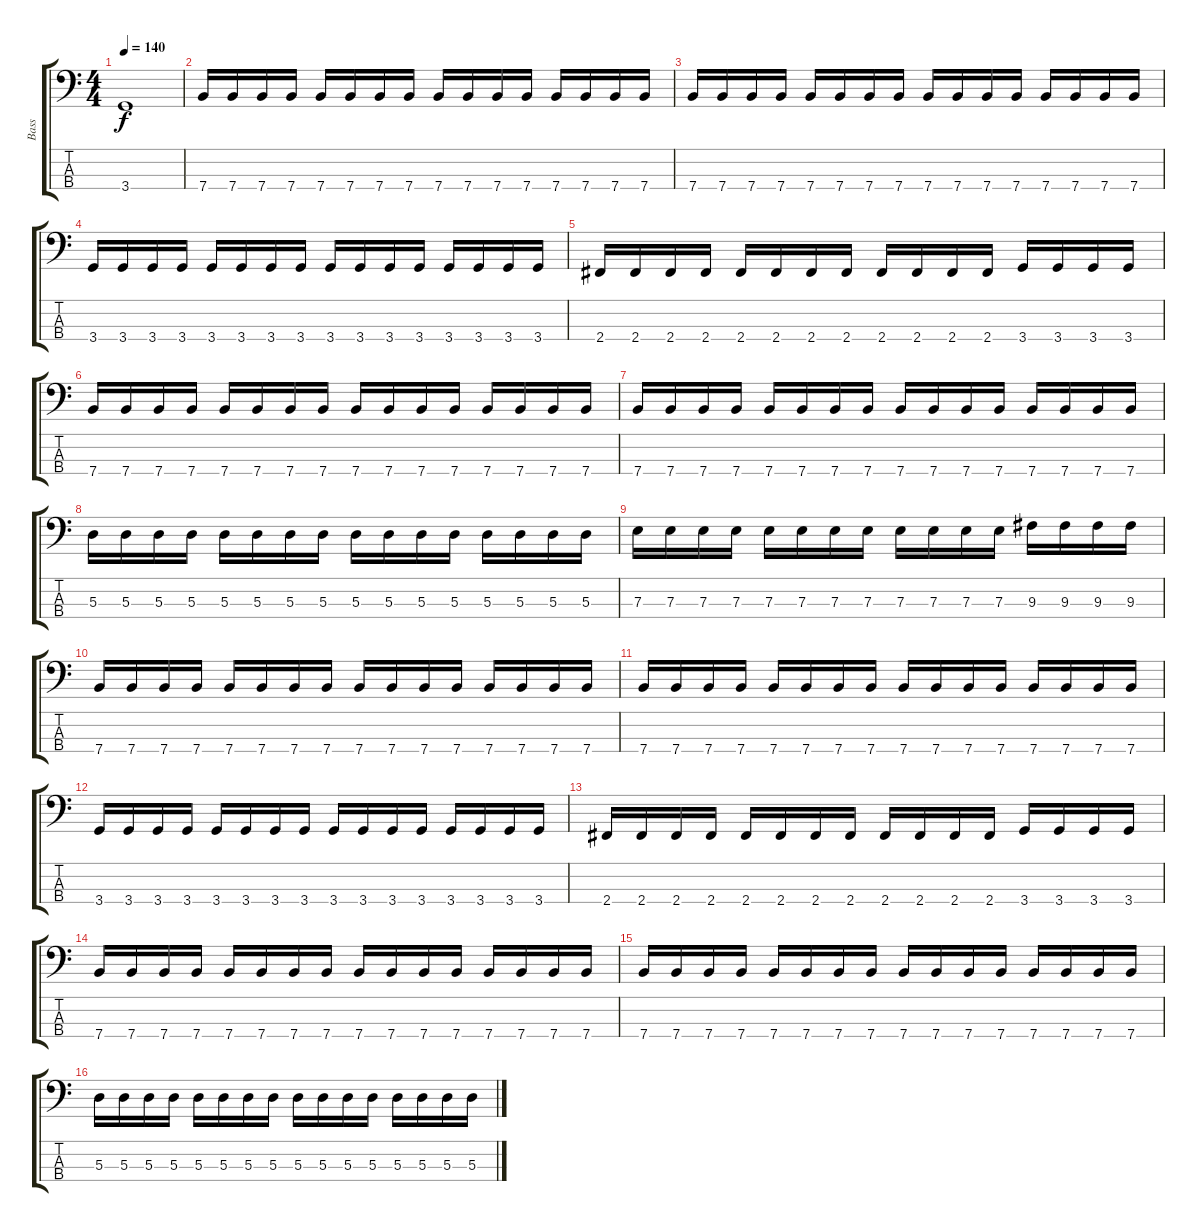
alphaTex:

\track ("Bass" "Bass") {instrument electricbasspick}
\staff {score tabs}
\tuning (G2 D2 A1 E1) {hide}
\ts (4 4)
\tempo 140
\clef f4
\ks c
3.4.1{dy f} |
7.4.16 7.4.16 7.4.16 7.4.16 7.4.16 7.4.16 7.4.16 7.4.16 7.4.16 7.4.16 7.4.16 7.4.16 7.4.16 7.4.16 7.4.16 7.4.16 |
7.4.16 7.4.16 7.4.16 7.4.16 7.4.16 7.4.16 7.4.16 7.4.16 7.4.16 7.4.16 7.4.16 7.4.16 7.4.16 7.4.16 7.4.16 7.4.16 |
3.4.16 3.4.16 3.4.16 3.4.16 3.4.16 3.4.16 3.4.16 3.4.16 3.4.16 3.4.16 3.4.16 3.4.16 3.4.16 3.4.16 3.4.16 3.4.16 |
2.4.16 2.4.16 2.4.16 2.4.16 2.4.16 2.4.16 2.4.16 2.4.16 2.4.16 2.4.16 2.4.16 2.4.16 3.4.16 3.4.16 3.4.16 3.4.16 |
7.4.16 7.4.16 7.4.16 7.4.16 7.4.16 7.4.16 7.4.16 7.4.16 7.4.16 7.4.16 7.4.16 7.4.16 7.4.16 7.4.16 7.4.16 7.4.16 |
7.4.16 7.4.16 7.4.16 7.4.16 7.4.16 7.4.16 7.4.16 7.4.16 7.4.16 7.4.16 7.4.16 7.4.16 7.4.16 7.4.16 7.4.16 7.4.16 |
5.3.16 5.3.16 5.3.16 5.3.16 5.3.16 5.3.16 5.3.16 5.3.16 5.3.16 5.3.16 5.3.16 5.3.16 5.3.16 5.3.16 5.3.16 5.3.16 |
7.3.16 7.3.16 7.3.16 7.3.16 7.3.16 7.3.16 7.3.16 7.3.16 7.3.16 7.3.16 7.3.16 7.3.16 9.3.16 9.3.16 9.3.16 9.3.16 |
7.4.16 7.4.16 7.4.16 7.4.16 7.4.16 7.4.16 7.4.16 7.4.16 7.4.16 7.4.16 7.4.16 7.4.16 7.4.16 7.4.16 7.4.16 7.4.16 |
7.4.16 7.4.16 7.4.16 7.4.16 7.4.16 7.4.16 7.4.16 7.4.16 7.4.16 7.4.16 7.4.16 7.4.16 7.4.16 7.4.16 7.4.16 7.4.16 |
3.4.16 3.4.16 3.4.16 3.4.16 3.4.16 3.4.16 3.4.16 3.4.16 3.4.16 3.4.16 3.4.16 3.4.16 3.4.16 3.4.16 3.4.16 3.4.16 |
2.4.16 2.4.16 2.4.16 2.4.16 2.4.16 2.4.16 2.4.16 2.4.16 2.4.16 2.4.16 2.4.16 2.4.16 3.4.16 3.4.16 3.4.16 3.4.16 |
7.4.16 7.4.16 7.4.16 7.4.16 7.4.16 7.4.16 7.4.16 7.4.16 7.4.16 7.4.16 7.4.16 7.4.16 7.4.16 7.4.16 7.4.16 7.4.16 |
7.4.16 7.4.16 7.4.16 7.4.16 7.4.16 7.4.16 7.4.16 7.4.16 7.4.16 7.4.16 7.4.16 7.4.16 7.4.16 7.4.16 7.4.16 7.4.16 |
5.3.16 5.3.16 5.3.16 5.3.16 5.3.16 5.3.16 5.3.16 5.3.16 5.3.16 5.3.16 5.3.16 5.3.16 5.3.16 5.3.16 5.3.16 5.3.16
